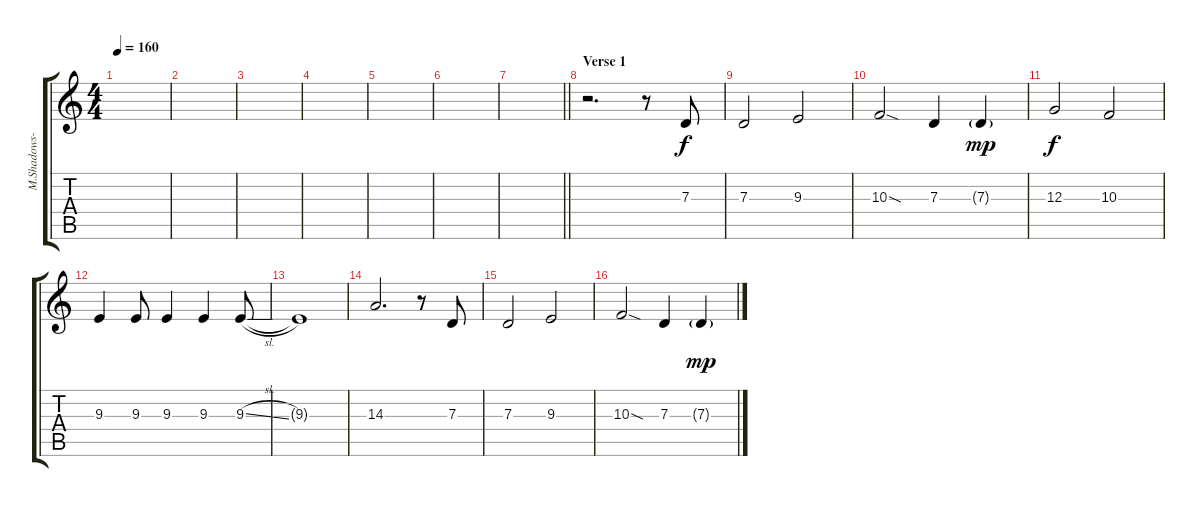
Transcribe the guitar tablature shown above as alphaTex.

\track ("M.Shadows-Vocals" "M.Shadows-") {instrument clarinet}
\staff {score tabs}
\tuning (E4 B3 G3 D3 A2 E2) {hide}
\ts (4 4)
\tempo 160
\clef g2
\ks c
|
|
|
|
|
|
\barLineRight lightlight
|
\section ("" "Verse 1")
r.2{d} r.8 7.3.8 |
7.3.2 9.3.2 |
10.3{sod}.2 7.3.4 7.3{g}.4{dy mp} |
12.3.2{dy f} 10.3.2 |
9.3.4 9.3.8 9.3.4 9.3.4 9.3{sl}.8 |
9.3{t}.1 |
14.3.2{d} r.8 7.3.8 |
7.3.2 9.3.2 |
10.3{sod}.2 7.3.4 7.3{g}.4{dy mp}
